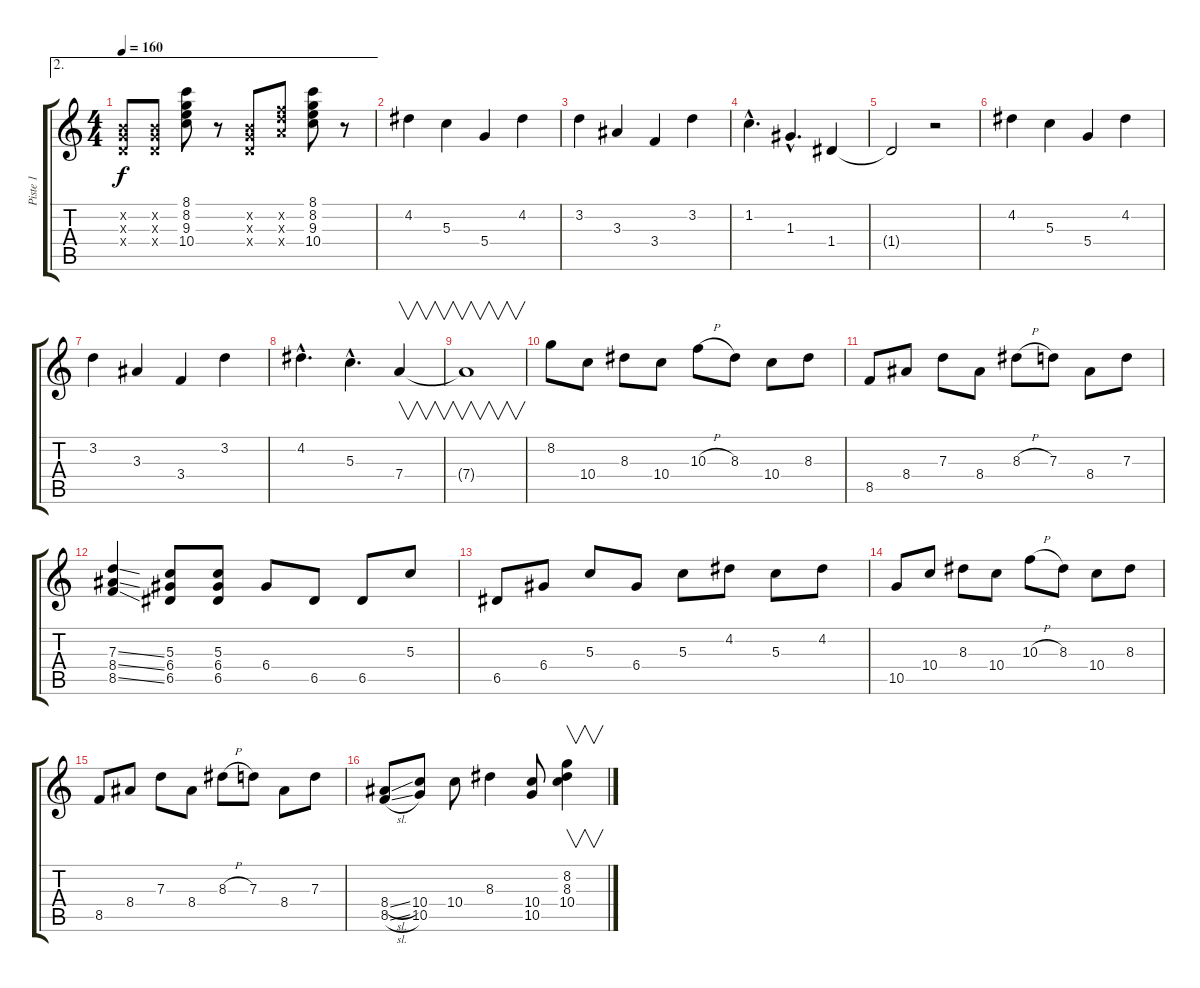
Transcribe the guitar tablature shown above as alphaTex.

\track ("Piste 1" "Piste 1") {instrument overdrivenguitar}
\staff {score tabs}
\tuning (E4 B3 G3 D3 A2 E2) {hide}
\ae 2
\ts (4 4)
\tempo 160
\clef g2
\ks c
(0.2{x} 0.3{x} 0.4{x}).8{dy f} (0.2{x} 0.3{x} 0.4{x}).8 (8.1 8.2 9.3 10.4).8 r.8 (0.2{x} 0.3{x} 0.4{x}).8 (6.2{x} 7.3{x} 7.4{x}).8 (8.1 8.2 9.3 10.4).8 r.8 |
4.2.4 5.3.4 5.4.4 4.2.4 |
3.2.4 3.3.4 3.4.4 3.2.4 |
1.2{hac}.4{d} 1.3{hac}.4{d} 1.4.4 |
1.4{t}.2 r.2 |
4.2.4 5.3.4 5.4.4 4.2.4 |
3.2.4 3.3.4 3.4.4 3.2.4 |
4.2{hac}.4{d} 5.3{hac}.4{d} 7.4.4{v} |
7.4{t}.1{v} |
8.2.8 10.4.8 8.3.8 10.4.8 10.3{h}.8 8.3.8 10.4.8 8.3.8 |
8.5.8 8.4.8 7.3.8 8.4.8 8.3{h}.8 7.3.8 8.4.8 7.3.8 |
(7.3{ss} 8.4{ss} 8.5{ss}).4 (5.3 6.4 6.5).8 (5.3 6.4 6.5).8 6.4.8 6.5.8 6.5.8 5.3.8 |
6.5.8 6.4.8 5.3.8 6.4.8 5.3.8 4.2.8 5.3.8 4.2.8 |
10.5.8 10.4.8 8.3.8 10.4.8 10.3{h}.8 8.3.8 10.4.8 8.3.8 |
8.5.8 8.4.8 7.3.8 8.4.8 8.3{h}.8 7.3.8 8.4.8 7.3.8 |
(8.4{sl} 8.5{sl}).8 (10.4 10.5).8 10.4.8 8.3.4 (10.4 10.5).8 (8.2 8.3 10.4).4{v}
